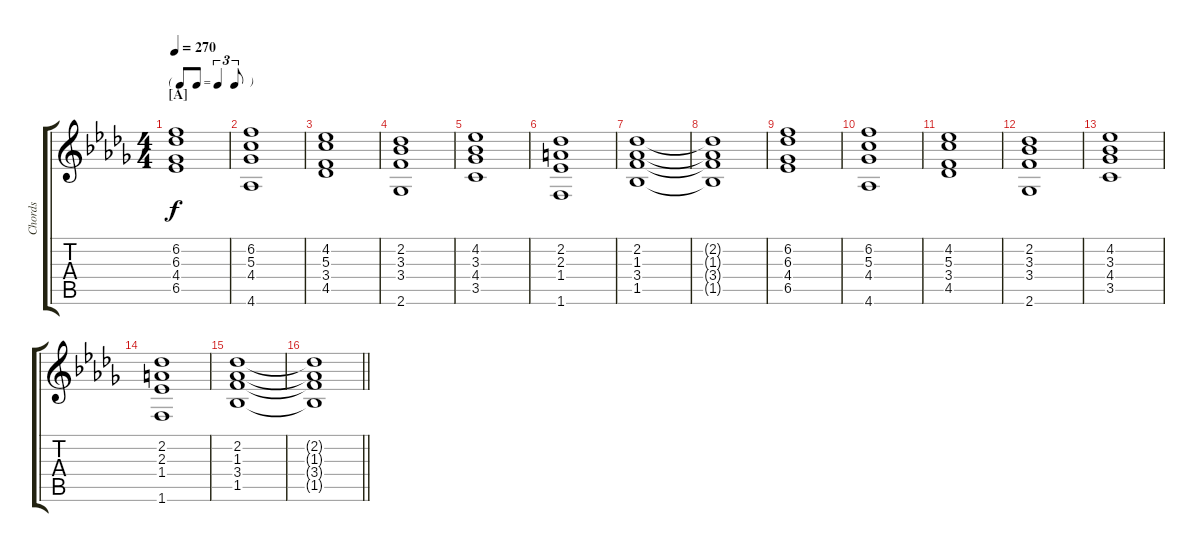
\track ("Chords" "Chords") {instrument electricguitarjazz}
\staff {score tabs}
\tuning (E4 B3 G3 D3 A2 E2) {hide}
\ts (4 4)
\tf triplet8th
\section ("" "[A]")
\tempo 270
\clef g2
\ks bbminor
(6.2 6.3 4.4 6.5).1{dy f} |
(6.2 5.3 4.4 4.6).1 |
(4.2 5.3 3.4 4.5).1 |
(2.2 3.3 3.4 2.6).1 |
(4.2 3.3 4.4 3.5).1 |
(2.2 2.3 1.4 1.6).1 |
(2.2 1.3 3.4 1.5).1 |
(2.2{t} 1.3{t} 3.4{t} 1.5{t}).1 |
(6.2 6.3 4.4 6.5).1 |
(6.2 5.3 4.4 4.6).1 |
(4.2 5.3 3.4 4.5).1 |
(2.2 3.3 3.4 2.6).1 |
(4.2 3.3 4.4 3.5).1 |
(2.2 2.3 1.4 1.6).1 |
(2.2 1.3 3.4 1.5).1 |
\barLineRight lightlight
(2.2{t} 1.3{t} 3.4{t} 1.5{t}).1
